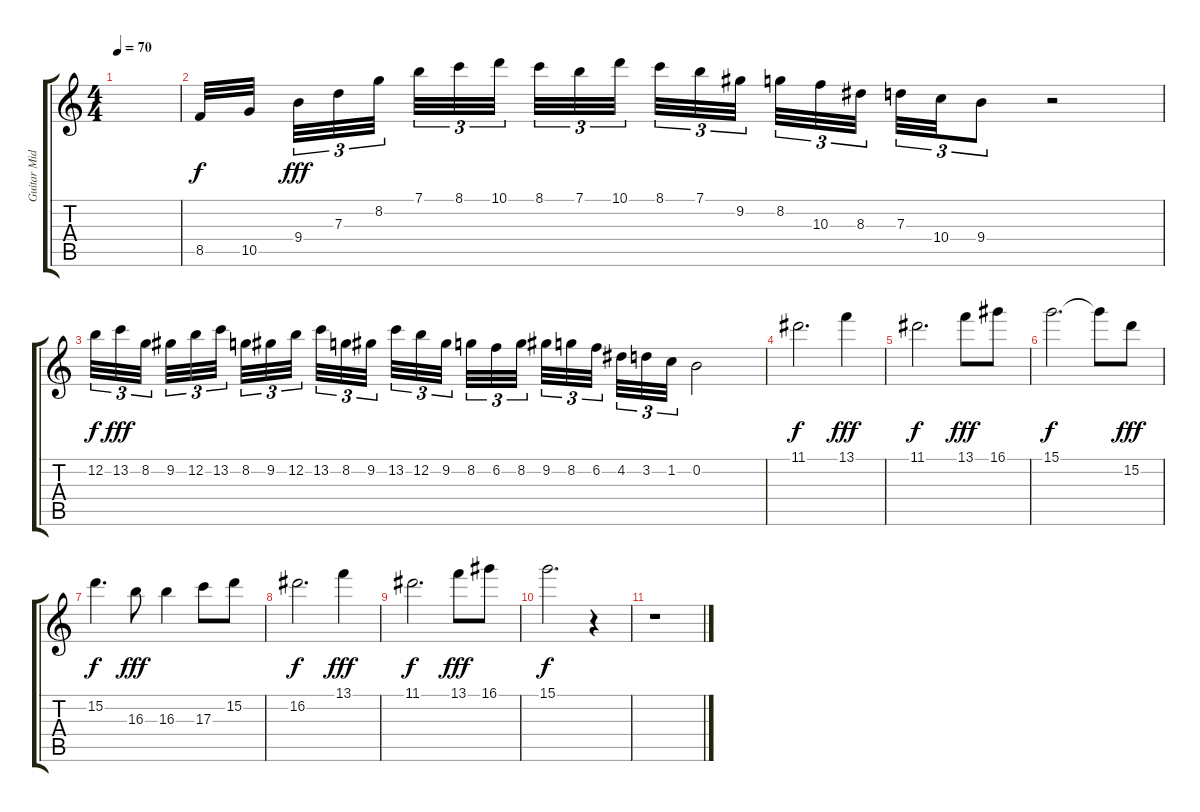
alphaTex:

\track ("Guitar Mid" "Guitar Mid") {instrument distortionguitar}
\staff {score tabs}
\tuning (E4 B3 G3 D3 A2 E2) {hide}
\ts (4 4)
\tempo 70
\clef g2
\ks c
|
8.5.32{volume 16} 10.5.32{beam splitsecondary} 9.4.32{tu (3 2) dy fff} 7.3.32{tu (3 2)} 8.2.32{tu (3 2) beam splitsecondary} 7.1.32{tu (3 2)} 8.1.32{tu (3 2)} 10.1.32{tu (3 2) beam splitsecondary} 8.1.32{tu (3 2)} 7.1.32{tu (3 2)} 10.1.32{tu (3 2)} 8.1.32{tu (3 2)} 7.1.32{tu (3 2)} 9.2.32{tu (3 2) beam splitsecondary} 8.2.32{tu (3 2)} 10.3.32{tu (3 2)} 8.3.32{tu (3 2) beam splitsecondary} 7.3.32{tu (3 2)} 10.4.32{tu (3 2)} 9.4.8{tu (3 2)} r.2 |
12.2.32{tu (3 2) dy f} 13.2.32{tu (3 2) dy fff} 8.2.32{tu (3 2) beam splitsecondary} 9.2.32{tu (3 2)} 12.2.32{tu (3 2)} 13.2.32{tu (3 2) beam splitsecondary} 8.2.32{tu (3 2)} 9.2.32{tu (3 2)} 12.2.32{tu (3 2) beam splitsecondary} 13.2.32{tu (3 2)} 8.2.32{tu (3 2)} 9.2.32{tu (3 2)} 13.2.32{tu (3 2)} 12.2.32{tu (3 2)} 9.2.32{tu (3 2) beam splitsecondary} 8.2.32{tu (3 2)} 6.2.32{tu (3 2)} 8.2.32{tu (3 2) beam splitsecondary} 9.2.32{tu (3 2)} 8.2.32{tu (3 2)} 6.2.32{tu (3 2) beam splitsecondary} 4.2.32{tu (3 2)} 3.2.32{tu (3 2)} 1.2.32{tu (3 2)} 0.2.2 |
11.1.2{d dy f} 13.1.4{dy fff volume 15} |
11.1.2{d dy f} 13.1.8{dy fff volume 13} 16.1.8{volume 13} |
15.1.2{d dy f} 15.1{t}.8 15.2.8{dy fff volume 12} |
15.2.4{d dy f} 16.3.8{dy fff volume 11} 16.3.4{volume 11} 17.3.8{volume 11} 15.2.8{volume 10} |
16.2.2{d dy f} 13.1.4{dy fff volume 9} |
11.1.2{d dy f} 13.1.8{dy fff volume 7} 16.1.8{volume 6} |
15.1.2{d dy f} r.4 |
r.1
